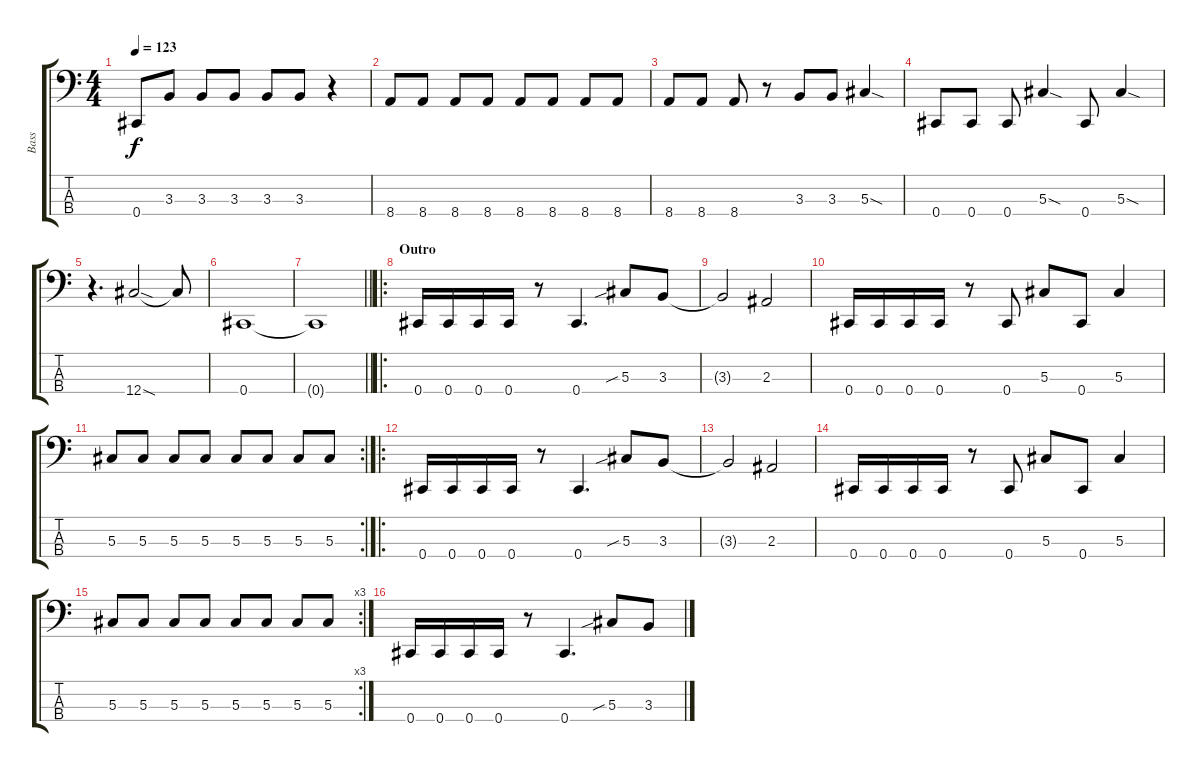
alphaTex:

\track ("Bass" "Bass") {instrument electricbasspick}
\staff {score tabs}
\tuning (Gb2 Db2 Ab1 Db1) {hide}
\ts (4 4)
\tempo 123
\clef f4
\ks c
0.4.8{dy f} 3.3.8 3.3.8 3.3.8 3.3.8 3.3.8 r.4 |
8.4.8 8.4.8 8.4.8 8.4.8 8.4.8 8.4.8 8.4.8 8.4.8 |
8.4.8 8.4.8 8.4.8 r.8 3.3.8 3.3.8 5.3{sod}.4 |
0.4.8 0.4.8 0.4.8 5.3{sod}.4 0.4.8 5.3{sod}.4 |
r.4{d} 12.4{sod}.2 12.4{t}.8 |
0.4.1 |
\barLineRight lightlight
0.4{t}.1 |
\ro
\section ("" "Outro")
0.4.16 0.4.16 0.4.16 0.4.16 r.8 0.4.4{d} 5.3{sib}.8 3.3.8 |
3.3{t}.2 2.3.2 |
0.4.16 0.4.16 0.4.16 0.4.16 r.8 0.4.8 5.3.8 0.4.8 5.3.4 |
\rc 2
5.3.8 5.3.8 5.3.8 5.3.8 5.3.8 5.3.8 5.3.8 5.3.8 |
\ro
0.4.16 0.4.16 0.4.16 0.4.16 r.8 0.4.4{d} 5.3{sib}.8 3.3.8 |
3.3{t}.2 2.3.2 |
0.4.16 0.4.16 0.4.16 0.4.16 r.8 0.4.8 5.3.8 0.4.8 5.3.4 |
\rc 3
5.3.8 5.3.8 5.3.8 5.3.8 5.3.8 5.3.8 5.3.8 5.3.8 |
0.4.16 0.4.16 0.4.16 0.4.16 r.8 0.4.4{d} 5.3{sib}.8 3.3.8
